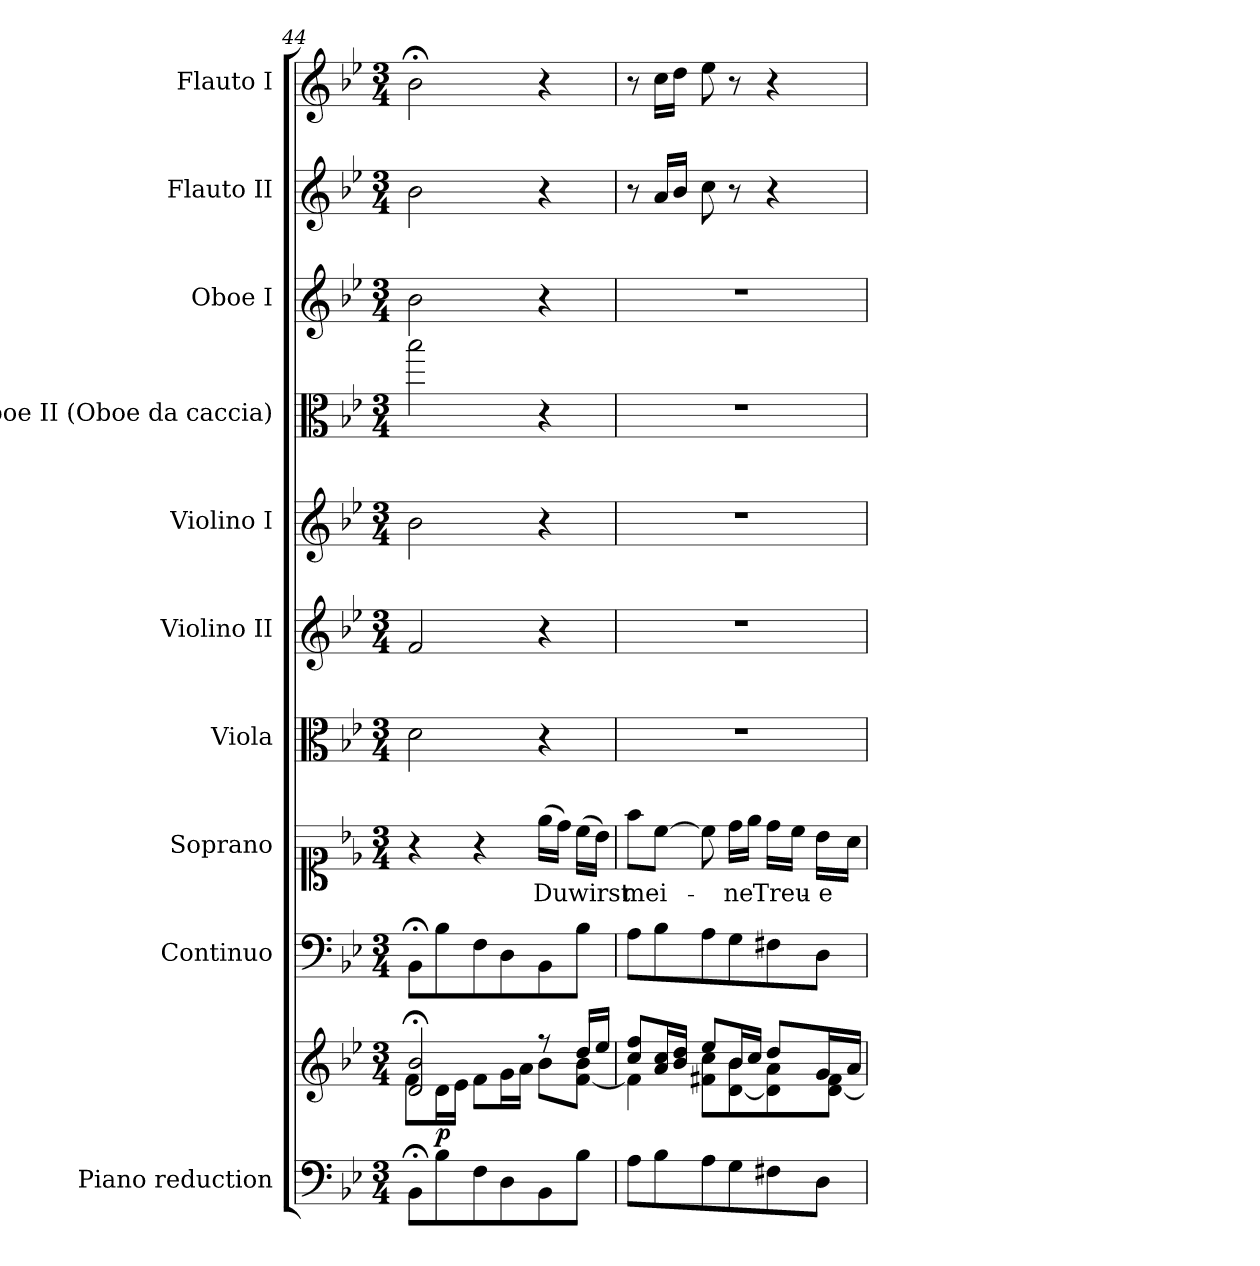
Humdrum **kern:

**kern	**kern	**dynam	**kern	**kern	**text	**kern	**kern	**kern	**kern	**kern	**kern	**kern
*part10	*part10	*part10	*part9	*part8	*part8	*part7	*part6	*part5	*part4	*part3	*part2	*part1
*staff11	*staff10	*staff10/11	*staff9	*staff8	*staff8	*staff7	*staff6	*staff5	*staff4	*staff3	*staff2	*staff1
*I"Piano reduction	*	*	*I"Continuo	*I"Soprano	*	*I"Viola	*I"Violino II	*I"Violino I	*I"Oboe II (Oboe da caccia)	*I"Oboe I	*I"Flauto II	*I"Flauto I
*I'Pno	*	*	*	*	*	*I'Vla	*I'Vln	*I'Vln	*	*I'Ob	*I'Fl	*I'Fl
*clefF4	*clefG2	*	*clefF4	*clefC1	*	*clefC3	*clefG2	*clefG2	*clefC3	*clefG2	*clefG2	*clefG2
*	*	*	*	*	*	*	*	*	*ITrd12c21	*	*	*
*k[b-e-]	*k[b-e-]	*	*k[b-e-]	*k[b-e-]	*	*k[b-e-]	*k[b-e-]	*k[b-e-]	*k[b-e-]	*k[b-e-]	*k[b-e-]	*k[b-e-]
*M3/4	*M3/4	*	*M3/4	*M3/4	*	*M3/4	*M3/4	*M3/4	*M3/4	*M3/4	*M3/4	*M3/4
=44	=44	=44	=44	=44	=44	=44	=44	=44	=44	=44	=44	=44
*	*^	*	*	*	*	*	*	*	*	*	*	*
8BB-;\L	2d/;< 2b-/;<	8f\L	.	8BB-;\L	4r	.	2d\	2f/	2b-\	2b-\	2b-\	2b-\	2b-;<\
!	!	!	!LO:DY:b	!	!	!	!	!	!	!	!	!	!
8B-\	.	16d\L	p	8B-\	.	.	.	.	.	.	.	.	.
.	.	16e-\JJ	.	.	.	.	.	.	.	.	.	.	.
8F\	.	8f\L	.	8F\	4r	.	.	.	.	.	.	.	.
8D\	.	16g\L	.	8D\	.	.	.	.	.	.	.	.	.
.	.	16a\JJ	.	.	.	.	.	.	.	.	.	.	.
!	!	!	!	!	!	!LO:LY:b	!	!	!	!	!	!	!
8BB-\	8r	8b-\L	.	8BB-\	(16ee-\LL	Du	4r	4r	4r	4r	4r	4r	4r
.	.	.	.	.	16dd\JJ)	.	.	.	.	.	.	.	.
!	!	!	!	!	!	!LO:LY:b	!	!	!	!	!	!	!
8B-\J	16dd/LL	[8f\ 8b-\J	.	8B-\J	(16cc\LL	wirst	.	.	.	.	.	.	.
.	16ee-/JJ	.	.	.	16b-\JJ)	.	.	.	.	.	.	.	.
!!LO:PB:g=z
=45	=45	=45	=45	=45	=45	=45	=45	=45	=45	=45	=45	=45	=45
!	!	!	!	!	!	!LO:LY:b	!	!	!	!	!	!	!
8A\L	8cc/ 8ff/L	4f\]	.	8A\L	8ff\L	mei-	2.r	2.r	2.r	2.r	2.r	8r	8r
8B-\	16a/ 16cc/L	.	.	8B-\	[8cc\J	.	.	.	.	.	.	16a/LL	16cc\LL
.	16b-/ 16dd/JJ	.	.	.	.	.	.	.	.	.	.	16b-/JJ	16dd\JJ
8A\	8ee-/L	8f#X\ 8cc\L	.	8A\	8cc\]	.	.	.	.	.	.	8cc\	8ee-\
!	!	!	!	!	!	!LO:LY:b	!	!	!	!	!	!	!
8G\	16b-/L	[8d\ 8b-\	.	8G\	16dd\LL	-ne	.	.	.	.	.	8r	8r
.	16cc/JJ	.	.	.	16ee-\JJ	.	.	.	.	.	.	.	.
!	!	!	!	!	!	!LO:LY:b	!	!	!	!	!	!	!
8F#X\	8dd/L	8d\] 8a\	.	8F#X\	16dd\LL	Treu-	.	.	.	.	.	4r	4r
.	.	.	.	.	16cc\JJ	.	.	.	.	.	.	.	.
!	!	!	!	!	!	!LO:LY:b	!	!	!	!	!	!	!
8D\J	16g/L	[8d\ 8f#\J	.	8D\J	16b-\LL	-e	.	.	.	.	.	.	.
.	16a/JJ	.	.	.	16a\JJ	.	.	.	.	.	.	.	.
*	*v	*v	*	*	*	*	*	*	*	*	*	*	*
=	=	=	=	=	=	=	=	=	=	=	=	=
*-	*-	*-	*-	*-	*-	*-	*-	*-	*-	*-	*-	*-
